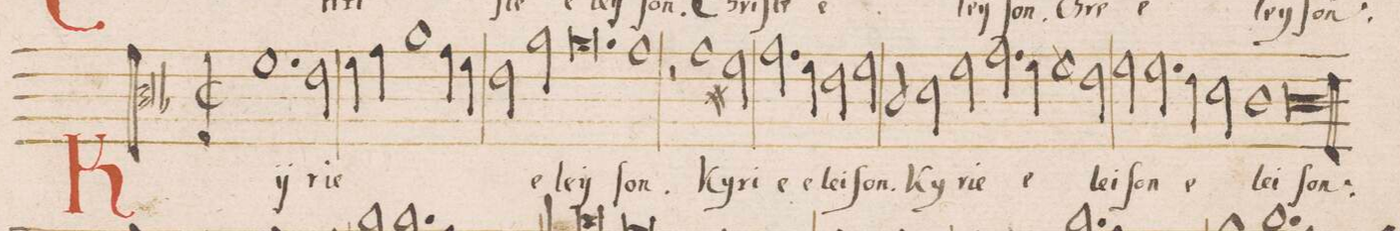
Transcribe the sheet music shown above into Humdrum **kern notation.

**kern	**text
*I"DISCANTVS	*
*clefC3	*
*k[b-]	*
*met(C|)	*
*M2/1	*
1.f	Kÿ-
2e\	-ri-
=17	=17
4f\	-e
4g\	.
1a	.
4g\	.
4f\	.
=18	=18
2e\	.
2a\	e-
0.a	-leÿ-
=19-	=19-
=20-	=20-
1g	-ſon.
2r	.
1g\	Kÿ-
=21-	=21-
2f#X\	-ri-
2.g\	-e
4fny\	e-
=22-	=22-
2e\	-lei-
2f\	-ſon.
2c/	Kÿ-
2d\	-ri-
=23-	=23-
2f\	-e
2.g\	e-
4f\	.
1f\	.
=24-	=24-
2e\	-lei-
2f\	-ſon
2.f\	.
=25-	=25-
4e\	e-
2d\	.
1c	-lei-
=26-	=26-
00c\	-ſon:
=27||	=27||
*-	*-
